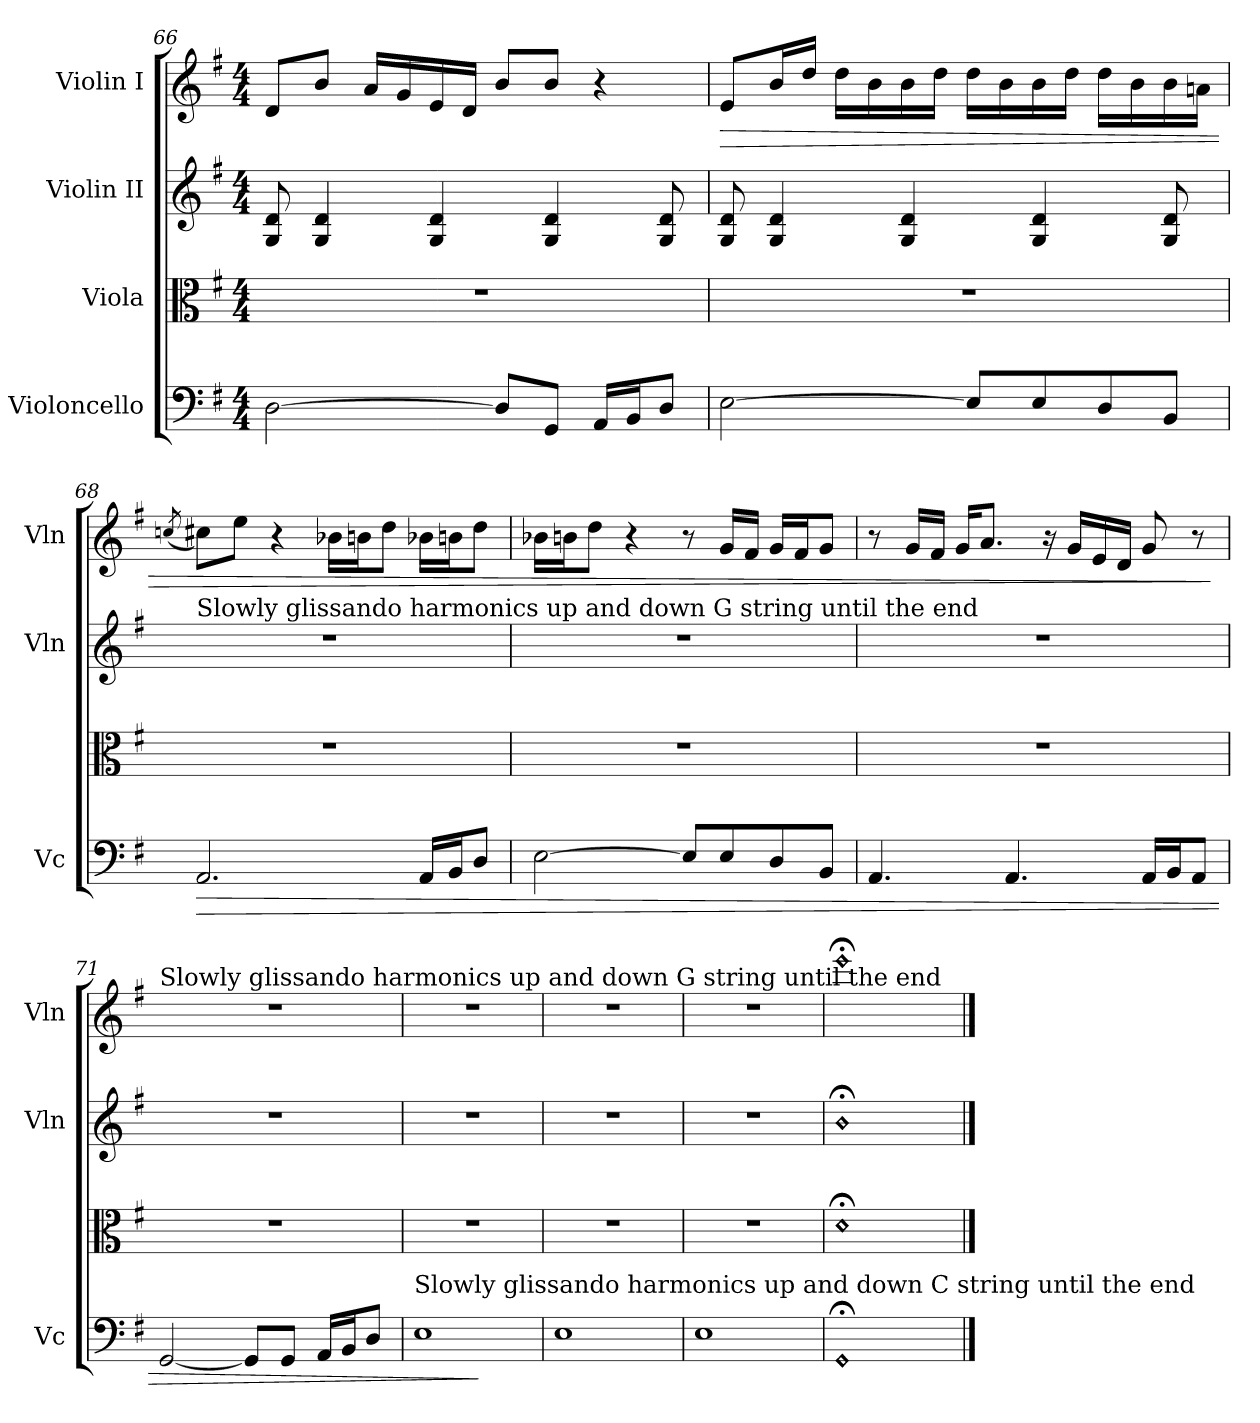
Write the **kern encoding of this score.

**kern	**dynam	**kern	**kern	**kern	**dynam
*part4	*part4	*part3	*part2	*part1	*part1
*staff4	*staff4	*staff3	*staff2	*staff1	*staff1
*I"Violoncello	*	*I"Viola	*I"Violin II	*I"Violin I	*
*I'Vc	*	*	*I'Vln	*I'Vln	*
*clefF4	*	*clefC3	*clefG2	*clefG2	*
*k[f#]	*	*k[f#]	*k[f#]	*k[f#]	*
*M4/4	*	*M4/4	*M4/4	*M4/4	*
=66	=66	=66	=66	=66	=66
[2D\	.	1r	8G/ 8d/	8d/L	.
.	.	.	4G/ 4d/	8b/J	.
.	.	.	.	16a/LL	.
.	.	.	.	16g/	.
.	.	.	4G/ 4d/	16e/	.
.	.	.	.	16d/JJ	.
8D/L]	.	.	.	8b/L	.
8GG/J	.	.	4G/ 4d/	8b/J	.
16AA/LL	.	.	.	4r	.
16BB/J	.	.	.	.	.
8D/J	.	.	8G/ 8d/	.	.
=67	=67	=67	=67	=67	=67
!	!	!	!	!	!LO:HP:b
[2E\	.	1r	8G/ 8d/	8e/L	>
.	.	.	4G/ 4d/	16b/L	.
.	.	.	.	16dd/JJ	.
.	.	.	.	16dd\LL	.
.	.	.	.	16b\	.
.	.	.	4G/ 4d/	16b\	.
.	.	.	.	16dd\JJ	.
8E/L]	.	.	.	16dd\LL	.
.	.	.	.	16b\	.
8E/	.	.	4G/ 4d/	16b\	.
.	.	.	.	16dd\JJ	.
8D/	.	.	.	16dd\LL	.
.	.	.	.	16b\	.
8BB/J	.	.	8G/ 8d/	16b\	.
.	.	.	.	16an\JJ	.
!!LO:LB:g=z
=68	=68	=68	=68	=68	=68
.	.	.	.	(8qccn/	.
!	!	!	!LO:TX:a:t=Slowly glissando harmonics up and down G string until the end	!	!
!	!LO:HP:b	!	!	!	!
2.AA/	>	1r	1r	8cc#X\L)	.
.	.	.	.	8ee\J	.
.	.	.	.	4r	.
.	.	.	.	16b-X\LL	.
.	.	.	.	16bn\J	.
.	.	.	.	8dd\J	.
16AA/LL	.	.	.	16b-X\LL	.
16BB/J	.	.	.	16bn\J	.
8D/J	.	.	.	8dd\J	.
=69	=69	=69	=69	=69	=69
[2E\	.	1r	1r	16b-X\LL	.
.	.	.	.	16bn\J	.
.	.	.	.	8dd\J	.
.	.	.	.	4r	.
8E/L]	.	.	.	8r	.
8E/	.	.	.	16g/LL	.
.	.	.	.	16f#/JJ	.
8D/	.	.	.	16g/LL	.
.	.	.	.	16f#/J	.
8BB/J	.	.	.	8g/J	.
=70	=70	=70	=70	=70	=70
4.AA/	.	1r	1r	8r	.
.	.	.	.	16g/LL	.
.	.	.	.	16f#/JJ	.
.	.	.	.	16g/KL	.
.	.	.	.	8.a/J	.
4.AA/	.	.	.	.	.
.	.	.	.	16r	.
.	.	.	.	16g/LL	.
.	.	.	.	16e/	.
.	.	.	.	16d/JJ	.
16AA/LL	.	.	.	8g/	.
16BB/J	.	.	.	.	.
8AA/J	.	.	.	8r	.
.	.	.	.	.	]
=71	=71	=71	=71	=71	=71
!	!	!	!	!LO:TX:a:t=Slowly glissando harmonics up and down G string until the end	!
[2GG/	.	1r	1r	1r	.
8GG/L]	.	.	.	.	.
8GG/J	.	.	.	.	.
16AA/LL	.	.	.	.	.
16BB/J	.	.	.	.	.
8D/J	.	.	.	.	.
!!LO:LB:g=z
=72	=72	=72	=72	=72	=72
!LO:TX:a:t=Slowly glissando harmonics up and down C string until the end	!	!	!	!	!
1E	.	1r	1r	1r	.
.	]	.	.	.	.
=73	=73	=73	=73	=73	=73
1E	.	1r	1r	1r	.
=74	=74	=74	=74	=74	=74
1E	.	1r	1r	1r	.
=75	=75	=75	=75	=75	=75
!LO:N:head=diamond	!	!LO:N:head=diamond	!LO:N:head=diamond	!LO:N:head=diamond	!
1GG;<	.	1d;<	1b;<	1eee;<	.
==	==	==	==	==	==
*-	*-	*-	*-	*-	*-
